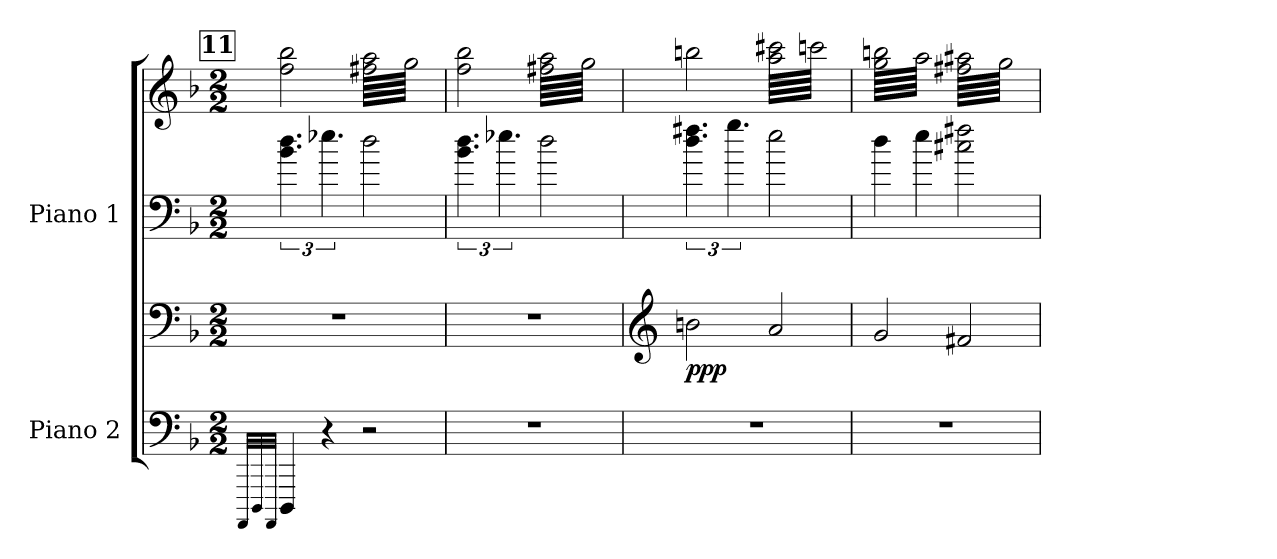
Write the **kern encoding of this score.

**kern	**kern	**dynam	**kern	**kern
*part2	*part2	*part2	*part1	*part1
*staff4	*staff3	*staff3/4	*staff2	*staff1
*I"Piano 2	*	*	*I"Piano 1	*
*I'Pno. 2	*	*	*I'Pno. 1	*
!!LO:PB:g=z
*clefF4	*clefF4	*	*clefF4	*clefG2
*k[b-]	*k[b-]	*	*k[b-]	*k[b-]
*M2/2	*M2/2	*	*M2/2	*M2/2
!!LO:REH:place=s1:a:B:fs=14:t=11
=128	=128	=128	=128	=128
32qAAAA/LLL	.	.	.	.
32qDDD/	.	.	.	.
32qAAAA/JJJ	.	.	.	.
4DDD/	1r	.	6.b-\ 6.dd\	2ff\ 2bb-\
4r	.	.	6.ee-X\	.
*	*	*	*	*tremolo
2r	.	.	2dd\	64ff#X\ 64aa\LLLL
.	.	.	.	64gg\
.	.	.	.	64ff#X\ 64aa\
.	.	.	.	64gg\
.	.	.	.	64ff#X\ 64aa\
.	.	.	.	64gg\
.	.	.	.	64ff#X\ 64aa\
.	.	.	.	64gg\
.	.	.	.	64ff#X\ 64aa\
.	.	.	.	64gg\
.	.	.	.	64ff#X\ 64aa\
.	.	.	.	64gg\
.	.	.	.	64ff#X\ 64aa\
.	.	.	.	64gg\
.	.	.	.	64ff#X\ 64aa\
.	.	.	.	64gg\
.	.	.	.	64ff#X\ 64aa\
.	.	.	.	64gg\
.	.	.	.	64ff#X\ 64aa\
.	.	.	.	64gg\
.	.	.	.	64ff#X\ 64aa\
.	.	.	.	64gg\
.	.	.	.	64ff#X\ 64aa\
.	.	.	.	64gg\
.	.	.	.	64ff#X\ 64aa\
.	.	.	.	64gg\
.	.	.	.	64ff#X\ 64aa\
.	.	.	.	64gg\
.	.	.	.	64ff#X\ 64aa\
.	.	.	.	64gg\
.	.	.	.	64ff#X\ 64aa\
.	.	.	.	64gg\JJJJ
*	*	*	*	*Xtremolo
=129	=129	=129	=129	=129
1r	1r	.	6.b-\ 6.dd\	2ff\ 2bb-\
.	.	.	.	.
.	.	.	.	.
.	.	.	.	.
.	.	.	.	.
.	.	.	.	.
.	.	.	.	.
.	.	.	.	.
.	.	.	.	.
.	.	.	.	.
.	.	.	.	.
.	.	.	.	.
.	.	.	.	.
.	.	.	.	.
.	.	.	.	.
.	.	.	.	.
.	.	.	6.ee-X\	.
*	*	*	*	*tremolo
.	.	.	2dd\	64ff#X\ 64aa\LLLL
.	.	.	.	64gg\
.	.	.	.	64ff#X\ 64aa\
.	.	.	.	64gg\
.	.	.	.	64ff#X\ 64aa\
.	.	.	.	64gg\
.	.	.	.	64ff#X\ 64aa\
.	.	.	.	64gg\
.	.	.	.	64ff#X\ 64aa\
.	.	.	.	64gg\
.	.	.	.	64ff#X\ 64aa\
.	.	.	.	64gg\
.	.	.	.	64ff#X\ 64aa\
.	.	.	.	64gg\
.	.	.	.	64ff#X\ 64aa\
.	.	.	.	64gg\
.	.	.	.	64ff#X\ 64aa\
.	.	.	.	64gg\
.	.	.	.	64ff#X\ 64aa\
.	.	.	.	64gg\
.	.	.	.	64ff#X\ 64aa\
.	.	.	.	64gg\
.	.	.	.	64ff#X\ 64aa\
.	.	.	.	64gg\
.	.	.	.	64ff#X\ 64aa\
.	.	.	.	64gg\
.	.	.	.	64ff#X\ 64aa\
.	.	.	.	64gg\
.	.	.	.	64ff#X\ 64aa\
.	.	.	.	64gg\
.	.	.	.	64ff#X\ 64aa\
.	.	.	.	64gg\JJJJ
*	*	*	*	*Xtremolo
=130	=130	=130	=130	=130
*	*clefG2	*	*	*
!	!	!LO:DY:b	!	!
1r	2bn\	ppp	6.dd\ 6.ff#X\	2bbn\
.	.	.	.	.
.	.	.	.	.
.	.	.	.	.
.	.	.	.	.
.	.	.	.	.
.	.	.	.	.
.	.	.	.	.
.	.	.	.	.
.	.	.	.	.
.	.	.	.	.
.	.	.	.	.
.	.	.	.	.
.	.	.	.	.
.	.	.	.	.
.	.	.	.	.
.	.	.	6.gg\	.
*	*	*	*	*tremolo
.	2a/	.	2ee\	64aa\ 64ccc#X\LLLL
.	.	.	.	64cccn\
.	.	.	.	64aa\ 64ccc#X\
.	.	.	.	64cccn\
.	.	.	.	64aa\ 64ccc#X\
.	.	.	.	64cccn\
.	.	.	.	64aa\ 64ccc#X\
.	.	.	.	64cccn\
.	.	.	.	64aa\ 64ccc#X\
.	.	.	.	64cccn\
.	.	.	.	64aa\ 64ccc#X\
.	.	.	.	64cccn\
.	.	.	.	64aa\ 64ccc#X\
.	.	.	.	64cccn\
.	.	.	.	64aa\ 64ccc#X\
.	.	.	.	64cccn\
.	.	.	.	64aa\ 64ccc#X\
.	.	.	.	64cccn\
.	.	.	.	64aa\ 64ccc#X\
.	.	.	.	64cccn\
.	.	.	.	64aa\ 64ccc#X\
.	.	.	.	64cccn\
.	.	.	.	64aa\ 64ccc#X\
.	.	.	.	64cccn\
.	.	.	.	64aa\ 64ccc#X\
.	.	.	.	64cccn\
.	.	.	.	64aa\ 64ccc#X\
.	.	.	.	64cccn\
.	.	.	.	64aa\ 64ccc#X\
.	.	.	.	64cccn\
.	.	.	.	64aa\ 64ccc#X\
.	.	.	.	64cccn\JJJJ
=131	=131	=131	=131	=131
1r	2g/	.	4dd\	64gg\ 64bbn\LLLL
.	.	.	.	64aa\
.	.	.	.	64gg\ 64bbn\
.	.	.	.	64aa\
.	.	.	.	64gg\ 64bbn\
.	.	.	.	64aa\
.	.	.	.	64gg\ 64bbn\
.	.	.	.	64aa\
.	.	.	.	64gg\ 64bbn\
.	.	.	.	64aa\
.	.	.	.	64gg\ 64bbn\
.	.	.	.	64aa\
.	.	.	.	64gg\ 64bbn\
.	.	.	.	64aa\
.	.	.	.	64gg\ 64bbn\
.	.	.	.	64aa\
.	.	.	4ee\	64gg\ 64bbn\
.	.	.	.	64aa\
.	.	.	.	64gg\ 64bbn\
.	.	.	.	64aa\
.	.	.	.	64gg\ 64bbn\
.	.	.	.	64aa\
.	.	.	.	64gg\ 64bbn\
.	.	.	.	64aa\
.	.	.	.	64gg\ 64bbn\
.	.	.	.	64aa\
.	.	.	.	64gg\ 64bbn\
.	.	.	.	64aa\
.	.	.	.	64gg\ 64bbn\
.	.	.	.	64aa\
.	.	.	.	64gg\ 64bbn\
.	.	.	.	64aa\JJJJ
.	2f#X/	.	2cc#X\ 2ff#X\	64ff#X\ 64aa#X\LLLL
.	.	.	.	64gg\
.	.	.	.	64ff#X\ 64aa#X\
.	.	.	.	64gg\
.	.	.	.	64ff#X\ 64aa#X\
.	.	.	.	64gg\
.	.	.	.	64ff#X\ 64aa#X\
.	.	.	.	64gg\
.	.	.	.	64ff#X\ 64aa#X\
.	.	.	.	64gg\
.	.	.	.	64ff#X\ 64aa#X\
.	.	.	.	64gg\
.	.	.	.	64ff#X\ 64aa#X\
.	.	.	.	64gg\
.	.	.	.	64ff#X\ 64aa#X\
.	.	.	.	64gg\
.	.	.	.	64ff#X\ 64aa#X\
.	.	.	.	64gg\
.	.	.	.	64ff#X\ 64aa#X\
.	.	.	.	64gg\
.	.	.	.	64ff#X\ 64aa#X\
.	.	.	.	64gg\
.	.	.	.	64ff#X\ 64aa#X\
.	.	.	.	64gg\
.	.	.	.	64ff#X\ 64aa#X\
.	.	.	.	64gg\
.	.	.	.	64ff#X\ 64aa#X\
.	.	.	.	64gg\
.	.	.	.	64ff#X\ 64aa#X\
.	.	.	.	64gg\
.	.	.	.	64ff#X\ 64aa#X\
.	.	.	.	64gg\JJJJ
*	*	*	*	*Xtremolo
.	.	.	.	.
.	.	.	.	.
.	.	.	.	.
.	.	.	.	.
.	.	.	.	.
.	.	.	.	.
.	.	.	.	.
.	.	.	.	.
.	.	.	.	.
.	.	.	.	.
.	.	.	.	.
.	.	.	.	.
.	.	.	.	.
.	.	.	.	.
.	.	.	.	.
.	.	.	.	.
=	=	=	=	=
*-	*-	*-	*-	*-
